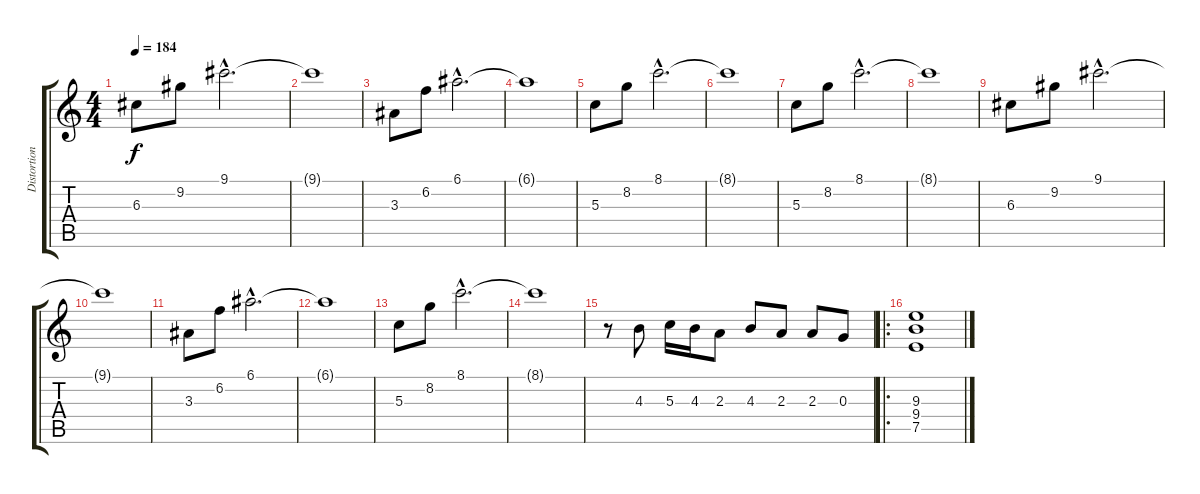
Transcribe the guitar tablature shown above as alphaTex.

\track ("Distortion Guitar" "Distortion") {instrument distortionguitar}
\staff {score tabs}
\tuning (E4 B3 G3 D3 A2 E2) {hide}
\ts (4 4)
\tempo 184
\clef g2
\ks c
6.3.8{dy f} 9.2.8 9.1{hac}.2{d} |
9.1{t}.1 |
3.3.8 6.2.8 6.1{hac}.2{d} |
6.1{t}.1 |
5.3.8 8.2.8 8.1{hac}.2{d} |
8.1{t}.1 |
5.3.8 8.2.8 8.1{hac}.2{d} |
8.1{t}.1 |
6.3.8 9.2.8 9.1{hac}.2{d} |
9.1{t}.1 |
3.3.8 6.2.8 6.1{hac}.2{d} |
6.1{t}.1 |
5.3.8 8.2.8 8.1{hac}.2{d} |
8.1{t}.1 |
r.8 4.3.8 5.3.16 4.3.16 2.3.8 4.3.8 2.3.8 2.3.8 0.3.8 |
\ro
(9.3 9.4 7.5).1
